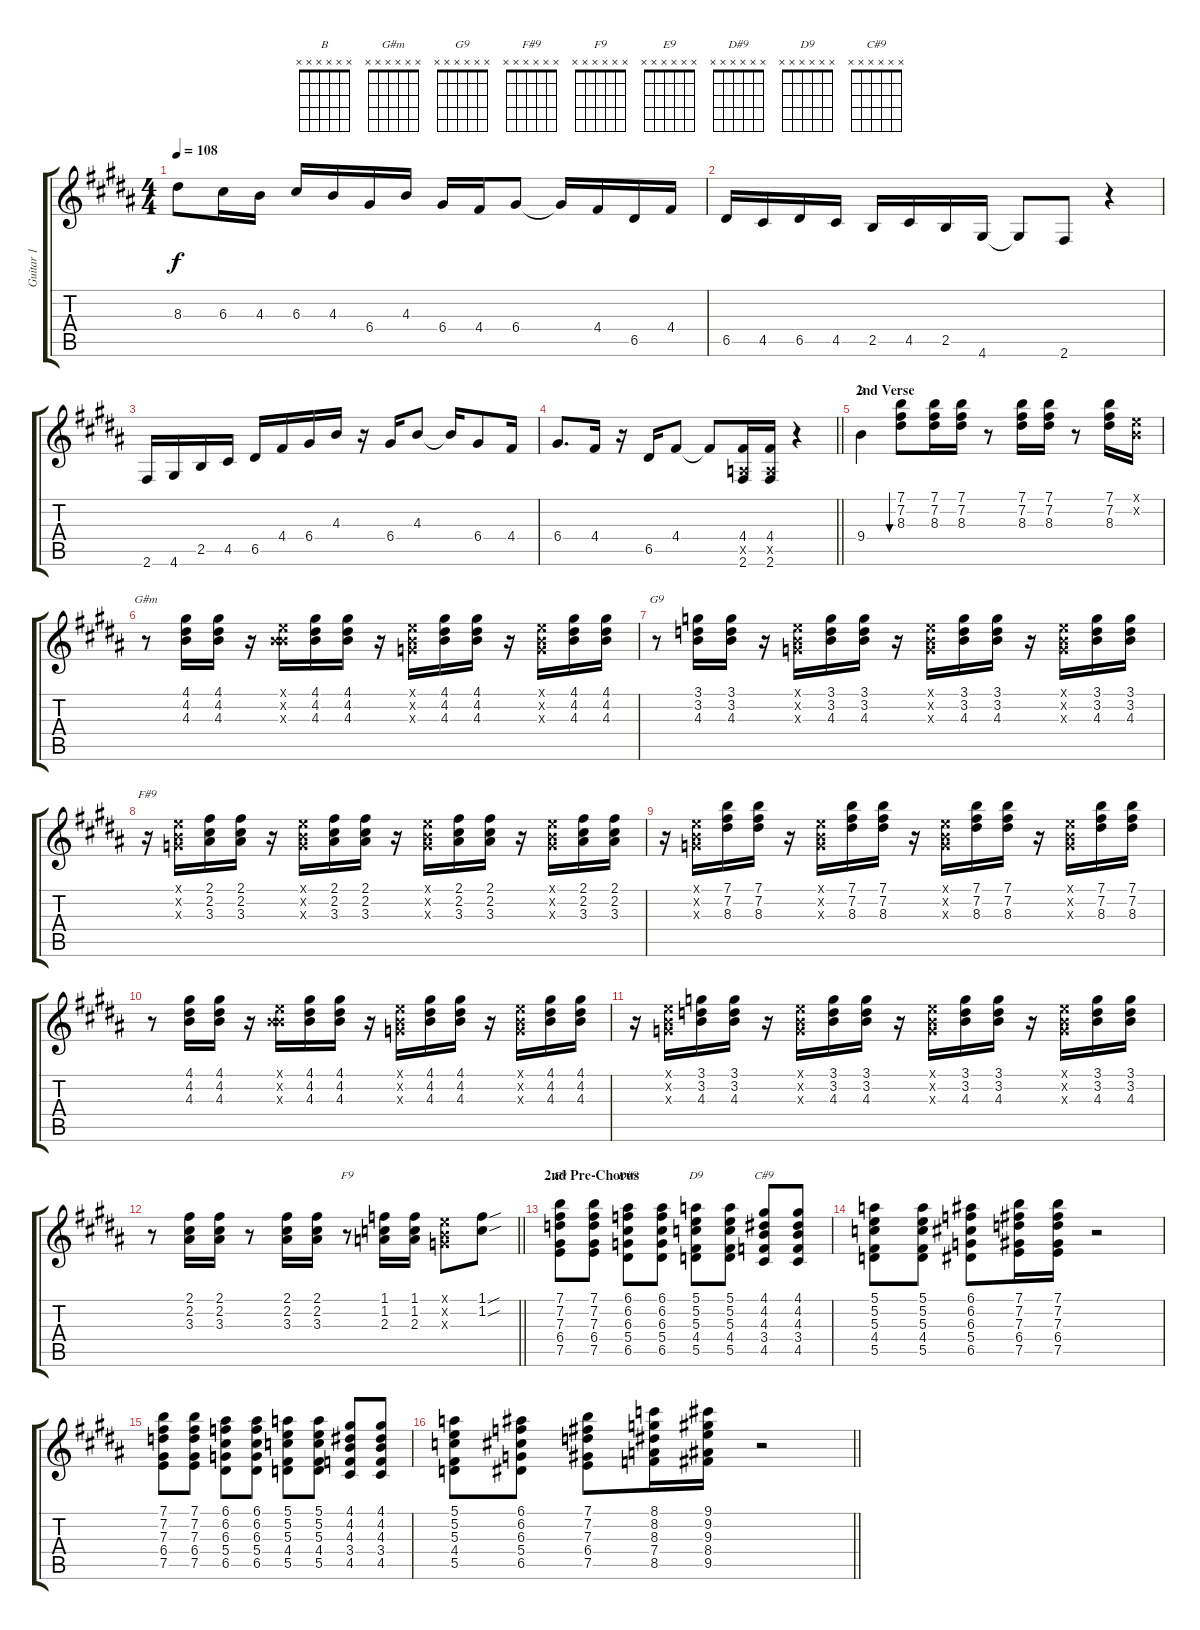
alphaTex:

\track ("Guitar 1" "Guitar 1") {instrument electricguitarclean}
\staff {score tabs}
\tuning (E4 B3 G3 D3 A2 E2) {hide}
\chord ("B" x x x x x x)
\chord ("G#m" x x x x x x)
\chord ("G9" x x x x x x)
\chord ("F#9" x x x x x x)
\chord ("F9" x x x x x x)
\chord ("E9" x x x x x x)
\chord ("D#9" x x x x x x)
\chord ("D9" x x x x x x)
\chord ("C#9" x x x x x x)
\ts (4 4)
\tempo 108
\clef g2
\ks b
8.3.8{dy f} 6.3.16 4.3.16 6.3.16 4.3.16 6.4.16 4.3.16 6.4.16 4.4.16 6.4.8 6.4{t}.16 4.4.16 6.5.16 4.4.16 |
6.5.16 4.5.16 6.5.16 4.5.16 2.5.16 4.5.16 2.5.16 4.6.16 4.6{t}.8 2.6.8 r.4 |
2.6.16 4.6.16 2.5.16 4.5.16 6.5.16 4.4.16 6.4.16 4.3.16 r.16 6.4.16 4.3.8 4.3{t}.16 6.4.8 4.4.16 |
\barLineRight lightlight
6.4.8{d} 4.4.16 r.16 6.5.16 4.4.8 4.4{t}.8 (4.4 0.5{x} 2.6).16 (4.4 0.5{x} 2.6).16 r.4 |
\section ("" "2nd Verse")
9.4.4{ch "B"} (7.1 7.2 8.3).8{bu 240} (7.1 7.2 8.3).16 (7.1 7.2 8.3).16 r.8 (7.1 7.2 8.3).16 (7.1 7.2 8.3).16 r.8 (7.1 7.2 8.3).16 (0.1{x} 0.2{x}).16 |
r.8{ch "G#m"} (4.1 4.2 4.3).16 (4.1 4.2 4.3).16 r.16 (0.1{x} 0.2{x} 4.3{x}).16 (4.1 4.2 4.3).16 (4.1 4.2 4.3).16 r.16 (0.1{x} 0.2{x} 0.3{x}).16 (4.1 4.2 4.3).16 (4.1 4.2 4.3).16 r.16 (0.1{x} 0.2{x} 0.3{x}).16 (4.1 4.2 4.3).16 (4.1 4.2 4.3).16 |
r.8{ch "G9"} (3.1 3.2 4.3).16 (3.1 3.2 4.3).16 r.16 (0.1{x} 0.2{x} 0.3{x}).16 (3.1 3.2 4.3).16 (3.1 3.2 4.3).16 r.16 (0.1{x} 0.2{x} 0.3{x}).16 (3.1 3.2 4.3).16 (3.1 3.2 4.3).16 r.16 (0.1{x} 0.2{x} 0.3{x}).16 (3.1 3.2 4.3).16 (3.1 3.2 4.3).16 |
r.16{ch "F#9"} (0.1{x} 0.2{x} 0.3{x}).16 (2.1 2.2 3.3).16 (2.1 2.2 3.3).16 r.16 (0.1{x} 0.2{x} 0.3{x}).16 (2.1 2.2 3.3).16 (2.1 2.2 3.3).16 r.16 (0.1{x} 0.2{x} 0.3{x}).16 (2.1 2.2 3.3).16 (2.1 2.2 3.3).16 r.16 (0.1{x} 0.2{x} 0.3{x}).16 (2.1 2.2 3.3).16 (2.1 2.2 3.3).16 |
r.16 (0.1{x} 0.2{x} 0.3{x}).16 (7.1 7.2 8.3).16 (7.1 7.2 8.3).16 r.16 (0.1{x} 0.2{x} 0.3{x}).16 (7.1 7.2 8.3).16 (7.1 7.2 8.3).16 r.16 (0.1{x} 0.2{x} 0.3{x}).16 (7.1 7.2 8.3).16 (7.1 7.2 8.3).16 r.16 (0.1{x} 0.2{x} 0.3{x}).16 (7.1 7.2 8.3).16 (7.1 7.2 8.3).16 |
r.8 (4.1 4.2 4.3).16 (4.1 4.2 4.3).16 r.16 (0.1{x} 0.2{x} 4.3{x}).16 (4.1 4.2 4.3).16 (4.1 4.2 4.3).16 r.16 (0.1{x} 0.2{x} 0.3{x}).16 (4.1 4.2 4.3).16 (4.1 4.2 4.3).16 r.16 (0.1{x} 0.2{x} 0.3{x}).16 (4.1 4.2 4.3).16 (4.1 4.2 4.3).16 |
r.16 (0.1{x} 0.2{x} 0.3{x}).16 (3.1 3.2 4.3).16 (3.1 3.2 4.3).16 r.16 (0.1{x} 0.2{x} 0.3{x}).16 (3.1 3.2 4.3).16 (3.1 3.2 4.3).16 r.16 (0.1{x} 0.2{x} 0.3{x}).16 (3.1 3.2 4.3).16 (3.1 3.2 4.3).16 r.16 (0.1{x} 0.2{x} 0.3{x}).16 (3.1 3.2 4.3).16 (3.1 3.2 4.3).16 |
\barLineRight lightlight
r.8 (2.1 2.2 3.3).16 (2.1 2.2 3.3).16 r.8 (2.1 2.2 3.3).16 (2.1 2.2 3.3).16 r.8{ch "F9"} (1.1 1.2 2.3).16 (1.1 1.2 2.3).16 (0.1{x} 0.2{x} 0.3{x}).8 (1.1{sou} 1.2{sou}).8 |
\section ("" "2nd Pre-Chorus")
(7.1 7.2 7.3 6.4 7.5).8{ch "E9"} (7.1 7.2 7.3 6.4 7.5).8 (6.1 6.2 6.3 5.4 6.5).8{ch "D#9"} (6.1 6.2 6.3 5.4 6.5).8 (5.1 5.2 5.3 4.4 5.5).8{ch "D9"} (5.1 5.2 5.3 4.4 5.5).8 (4.1 4.2 4.3 3.4 4.5).8{ch "C#9"} (4.1 4.2 4.3 3.4 4.5).8 |
(5.1 5.2 5.3 4.4 5.5).8 (5.1 5.2 5.3 4.4 5.5).8 (6.1 6.2 6.3 5.4 6.5).8 (7.1 7.2 7.3 6.4 7.5).16 (7.1 7.2 7.3 6.4 7.5).16 r.2 |
(7.1 7.2 7.3 6.4 7.5).8 (7.1 7.2 7.3 6.4 7.5).8 (6.1 6.2 6.3 5.4 6.5).8 (6.1 6.2 6.3 5.4 6.5).8 (5.1 5.2 5.3 4.4 5.5).8 (5.1 5.2 5.3 4.4 5.5).8 (4.1 4.2 4.3 3.4 4.5).8 (4.1 4.2 4.3 3.4 4.5).8 |
\barLineRight lightlight
(5.1 5.2 5.3 4.4 5.5).8 (6.1 6.2 6.3 5.4 6.5).8 (7.1 7.2 7.3 6.4 7.5).8 (8.1 8.2 8.3 7.4 8.5).16 (9.1 9.2 9.3 8.4 9.5).16 r.2
